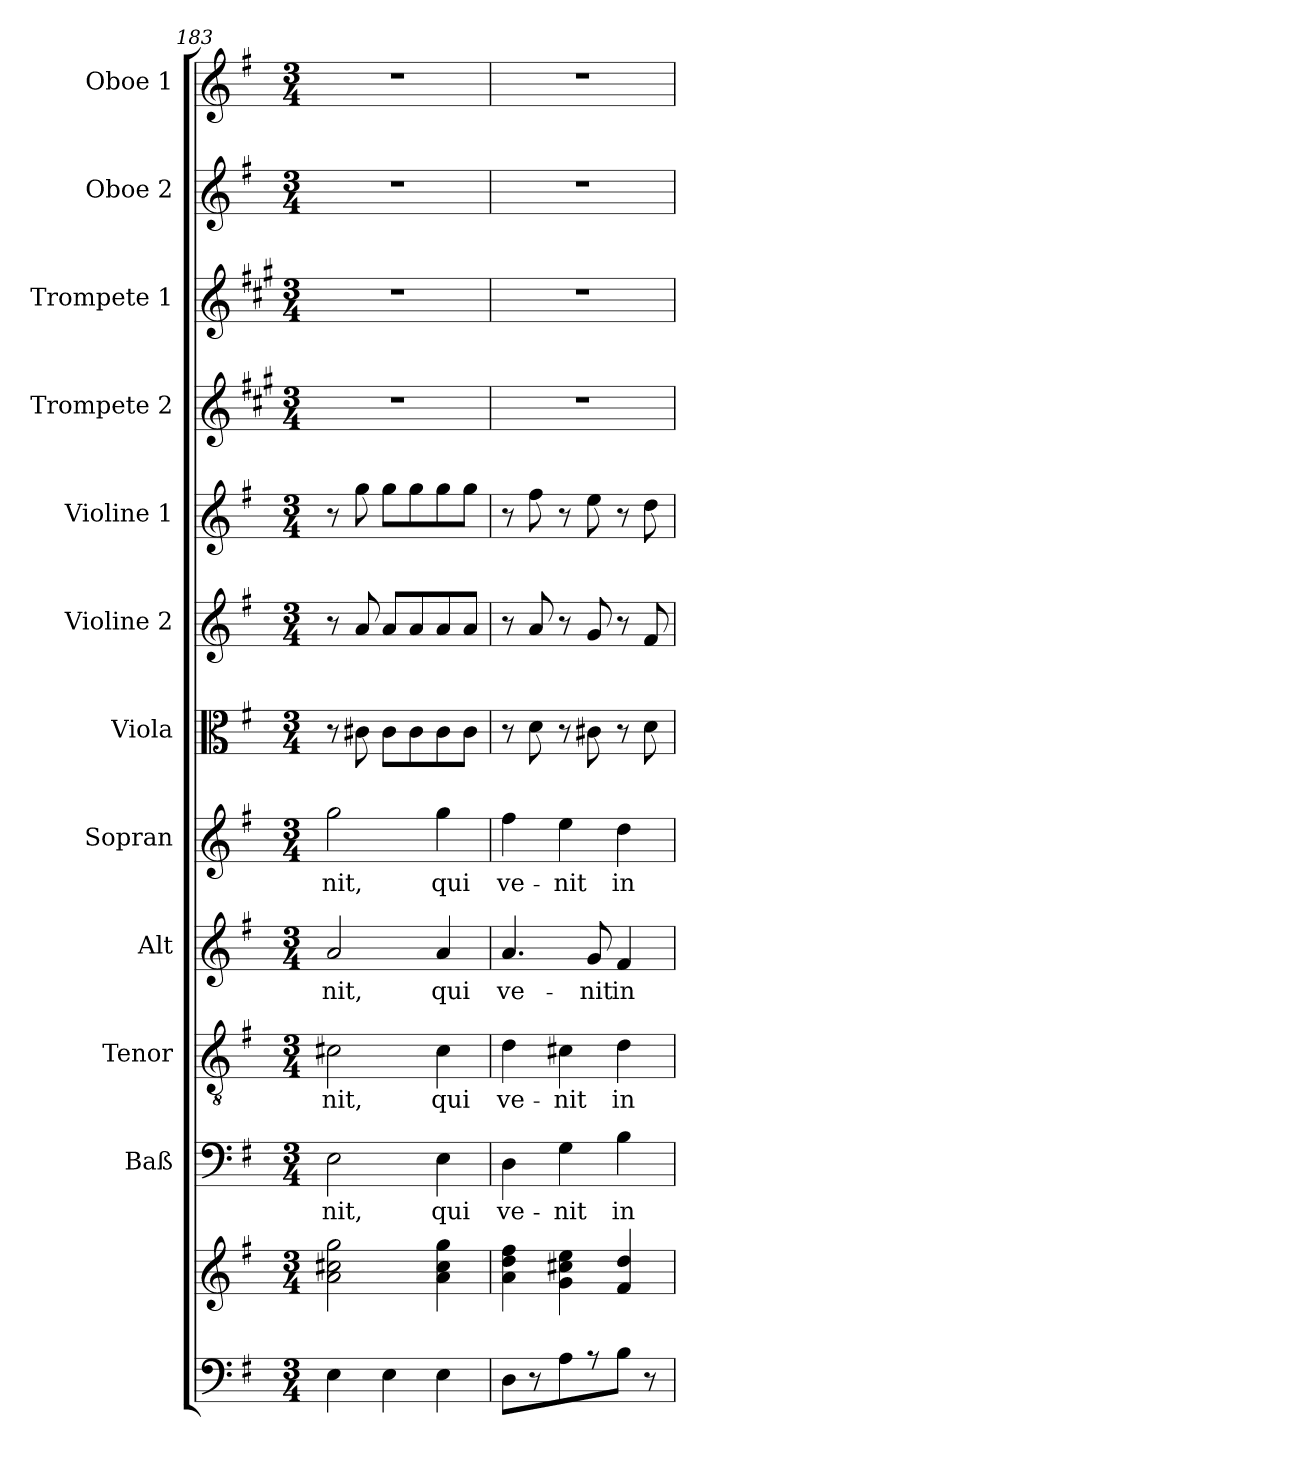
**kern	**kern	**kern	**text	**kern	**text	**kern	**text	**kern	**text	**kern	**kern	**kern	**kern	**kern	**kern	**kern
*part12	*part12	*part11	*part11	*part10	*part10	*part9	*part9	*part8	*part8	*part7	*part6	*part5	*part4	*part3	*part2	*part1
*staff13	*staff12	*staff11	*staff11	*staff10	*staff10	*staff9	*staff9	*staff8	*staff8	*staff7	*staff6	*staff5	*staff4	*staff3	*staff2	*staff1
*	*	*I"Baß	*	*I"Tenor	*	*I"Alt	*	*I"Sopran	*	*I"Viola	*I"Violine 2	*I"Violine 1	*I"Trompete 2	*I"Trompete 1	*I"Oboe 2	*I"Oboe 1
*	*	*I'Baß	*	*I'Ten	*	*I'Alt	*	*I'Sop	*	*I'Vla.	*I'Vln. 2	*I'Vln. 1	*I'Trp. 2	*I'Trp. 1	*I'Ob. 2	*I'Ob. 1
!!LO:PB:g=z
*clefF4	*clefG2	*clefF4	*	*clefGv2	*	*clefG2	*	*clefG2	*	*clefC3	*clefG2	*clefG2	*clefG2	*clefG2	*clefG2	*clefG2
*	*	*	*	*	*	*	*	*	*	*	*	*	*ITrd1c2	*ITrd1c2	*	*
*k[f#]	*k[f#]	*k[f#]	*	*k[f#]	*	*k[f#]	*	*k[f#]	*	*k[f#]	*k[f#]	*k[f#]	*k[f#]	*k[f#]	*k[f#]	*k[f#]
*G:	*G:	*G:	*	*G:	*	*G:	*	*G:	*	*G:	*G:	*G:	*G:	*G:	*G:	*G:
*M3/4	*M3/4	*M3/4	*	*M3/4	*	*M3/4	*	*M3/4	*	*M3/4	*M3/4	*M3/4	*M3/4	*M3/4	*M3/4	*M3/4
=183	=183	=183	=183	=183	=183	=183	=183	=183	=183	=183	=183	=183	=183	=183	=183	=183
!	!	!	!LO:LY:b	!	!LO:LY:b	!	!LO:LY:b	!	!LO:LY:b	!	!	!	!	!	!	!
4E\	2a\ 2cc#X\ 2gg\	2E\	-nit,	2c#X\	-nit,	2a/	-nit,	2gg\	-nit,	8r	8r	8r	2.r	2.r	2.r	2.r
.	.	.	.	.	.	.	.	.	.	8c#X\	8a/	8gg\	.	.	.	.
4E\	.	.	.	.	.	.	.	.	.	8c#\L	8a/L	8gg\L	.	.	.	.
.	.	.	.	.	.	.	.	.	.	8c#\	8a/	8gg\	.	.	.	.
!	!	!	!LO:LY:b	!	!LO:LY:b	!	!LO:LY:b	!	!LO:LY:b	!	!	!	!	!	!	!
4E\	4a\ 4cc#\ 4gg\	4E\	qui	4c#\	qui	4a/	qui	4gg\	qui	8c#\	8a/	8gg\	.	.	.	.
.	.	.	.	.	.	.	.	.	.	8c#\J	8a/J	8gg\J	.	.	.	.
=184	=184	=184	=184	=184	=184	=184	=184	=184	=184	=184	=184	=184	=184	=184	=184	=184
!	!	!	!LO:LY:b	!	!LO:LY:b	!	!LO:LY:b	!	!LO:LY:b	!	!	!	!	!	!	!
8D\L	4a\ 4dd\ 4ff#\	4D\	ve-	4d\	ve-	4.a/	ve-	4ff#\	ve-	8r	8r	8r	2.r	2.r	2.r	2.r
8r	.	.	.	.	.	.	.	.	.	8d\	8a/	8ff#\	.	.	.	.
!	!	!	!LO:LY:b	!	!LO:LY:b	!	!	!	!LO:LY:b	!	!	!	!	!	!	!
8A\	4g\ 4cc#X\ 4ee\	4G\	-nit	4c#X\	-nit	.	.	4ee\	-nit	8r	8r	8r	.	.	.	.
!	!	!	!	!	!	!	!LO:LY:b	!	!	!	!	!	!	!	!	!
8r	.	.	.	.	.	8g/	-nit	.	.	8c#X\	8g/	8ee\	.	.	.	.
!	!	!	!LO:LY:b	!	!LO:LY:b	!	!LO:LY:b	!	!LO:LY:b	!	!	!	!	!	!	!
8B\J	4f#/ 4dd/	4B\	in	4d\	in	4f#/	in	4dd\	in	8r	8r	8r	.	.	.	.
8r	.	.	.	.	.	.	.	.	.	8d\	8f#/	8dd\	.	.	.	.
=	=	=	=	=	=	=	=	=	=	=	=	=	=	=	=	=
*-	*-	*-	*-	*-	*-	*-	*-	*-	*-	*-	*-	*-	*-	*-	*-	*-
